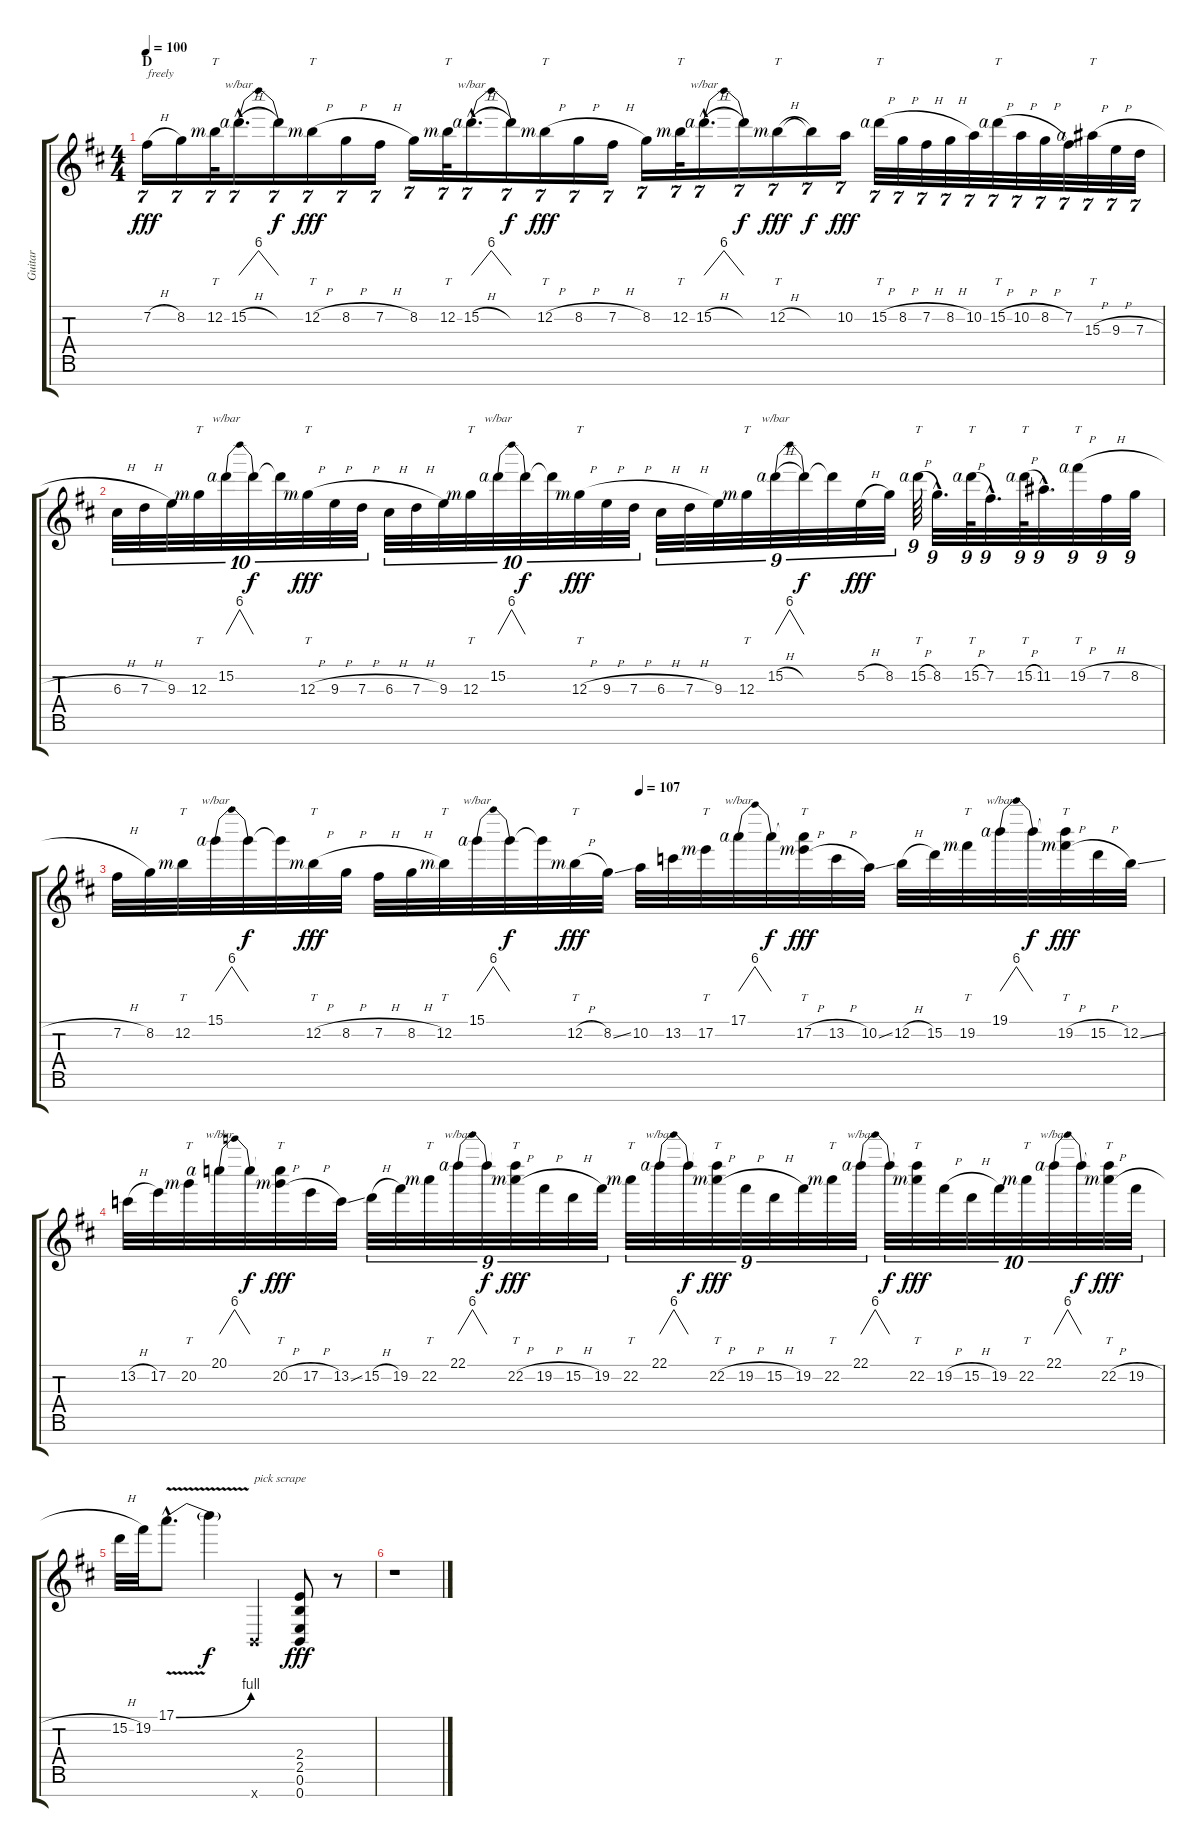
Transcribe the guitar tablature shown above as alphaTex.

\track ("Guitar" "Guitar") {instrument distortionguitar}
\staff {score tabs}
\tuning (E4 B3 G3 D3 A2 E2 B1) {hide}
\ts (4 4)
\section ("" "D")
\tempo 100
\clef g2
\ks d
7.2{h}.16{tu (7 4) txt "freely" dy fff} 8.2.16{tu (7 4)} 12.2{rf 3}.32{tt tu (7 4)} 15.2{h hac rf 4}.16{d tu (7 4) tbe (dip default 0 0 30 24 60 0)} 15.2{t}.16{tu (7 4) dy f} 12.2{h rf 3}.16{tt tu (7 4) dy fff} 8.2{h}.16{tu (7 4)} 7.2{h}.16{tu (7 4)} 8.2.16{tu (7 4)} 12.2{rf 3}.32{tt tu (7 4)} 15.2{h hac rf 4}.16{d tu (7 4) tbe (dip default 0 0 30 24 60 0)} 15.2{t}.16{tu (7 4) dy f} 12.2{h rf 3}.16{tt tu (7 4) dy fff} 8.2{h}.16{tu (7 4)} 7.2{h}.16{tu (7 4)} 8.2.16{tu (7 4)} 12.2{rf 3}.32{tt tu (7 4)} 15.2{h hac rf 4}.16{d tu (7 4) tbe (dip default 0 0 30 24 60 0)} 15.2{t}.16{tu (7 4) dy f} 12.2{h rf 3}.16{tt tu (7 4) dy fff} 12.2{t}.16{tu (7 4) dy f} 10.2.16{tu (7 4) dy fff} 15.2{h rf 4}.32{tt tu (7 4)} 8.2{h}.32{tu (7 4)} 7.2{h}.32{tu (7 4)} 8.2{h}.32{tu (7 4)} 10.2.32{tu (7 4)} 15.2{h rf 4}.32{tt tu (7 4)} 10.2{h}.32{tu (7 4)} 8.2{h}.32{tu (7 4)} 7.2.32{tu (7 4)} 15.3{h rf 4}.32{tt tu (7 4)} 9.3{h}.32{tu (7 4)} 7.3{h}.32{tu (7 4)} |
6.3{h}.32{tu (10 8)} 7.3{h}.32{tu (10 8)} 9.3.32{tu (10 8)} 12.3{rf 3}.32{tt tu (10 8)} 15.2{rf 4}.32{tu (10 8) tbe (dip default 0 0 30 24 60 0)} 15.2{t}.32{tu (10 8) dy f} 15.2{t}.32{tu (10 8)} 12.3{h rf 3}.32{tt tu (10 8) dy fff} 9.3{h}.32{tu (10 8)} 7.3{h}.32{tu (10 8)} 6.3{h}.32{tu (10 8)} 7.3{h}.32{tu (10 8)} 9.3.32{tu (10 8)} 12.3{rf 3}.32{tt tu (10 8)} 15.2{rf 4}.32{tu (10 8) tbe (dip default 0 0 30 24 60 0)} 15.2{t}.32{tu (10 8) dy f} 15.2{t}.32{tu (10 8)} 12.3{h rf 3}.32{tt tu (10 8) dy fff} 9.3{h}.32{tu (10 8)} 7.3{h}.32{tu (10 8)} 6.3{h}.32{tu (9 8)} 7.3{h}.32{tu (9 8)} 9.3.32{tu (9 8)} 12.3{rf 3}.32{tt tu (9 8)} 15.2{h rf 4}.32{tu (9 8) tbe (dip default 0 0 30 24 60 0)} 15.2{t}.32{tu (9 8) dy f} 15.2{t}.32{tu (9 8)} 5.2{h}.32{tu (9 8) dy fff} 8.2.32{tu (9 8)} 15.2{h rf 4}.64{tt tu (9 8)} 8.2{hac}.32{d tu (9 8)} 15.2{h rf 4}.64{tt tu (9 8)} 7.2{hac}.32{d tu (9 8)} 15.2{h rf 4}.64{tt tu (9 8)} 11.2{hac}.32{d tu (9 8)} 19.2{h rf 4}.32{tt tu (9 8)} 7.2{h}.32{tu (9 8)} 8.2{h}.32{tu (9 8)} |
\tempo (107 0.5)
7.2{h}.32 8.2.32 12.2{rf 3}.32{tt} 15.1{rf 4}.32{tbe (dip default 0 0 30 24 60 0)} 15.1{t}.32{dy f} 15.1{t}.32 12.2{h rf 3}.32{tt dy fff} 8.2{h}.32 7.2{h}.32 8.2{h}.32 12.2{rf 3}.32{tt} 15.1{rf 4}.32{tbe (dip default 0 0 30 24 60 0)} 15.1{t}.32{dy f} 15.1{t}.32 12.2{h rf 3}.32{tt dy fff} 8.2{ss}.32 10.2.32 13.2.32 17.2{rf 3}.32{tt} 17.1{rf 4}.32{tbe (dip default 0 0 30 24 60 0)} 17.1{t}.32{dy f} (17.1{t} 17.2{h rf 3}).32{tt dy fff} 13.2{h}.32 10.2{ss}.32 12.2{h}.32 15.2.32 19.2{rf 3}.32{tt} 19.1{rf 4}.32{tbe (dip default 0 0 30 24 60 0)} 19.1{t}.32{dy f} (19.1{t} 19.2{h rf 3}).32{tt dy fff} 15.2{h}.32 12.2{ss}.32 |
13.2{h}.32 17.2.32 20.2{rf 3}.32{tt} 20.1{rf 4}.32{tbe (dip default 0 0 30 24 60 0)} 20.1{t}.32{dy f} (20.1{t} 20.2{h rf 3}).32{tt dy fff} 17.2{h}.32 13.2{ss}.32 15.2{h}.32{tu (9 8)} 19.2.32{tu (9 8)} 22.2{rf 3}.32{tt tu (9 8)} 22.1{rf 4}.32{tu (9 8) tbe (dip default 0 0 30 24 60 0)} 22.1{t}.32{tu (9 8) dy f} (22.1{t} 22.2{h rf 3}).32{tt tu (9 8) dy fff} 19.2{h}.32{tu (9 8)} 15.2{h}.32{tu (9 8)} 19.2.32{tu (9 8)} 22.2{rf 3}.32{tt tu (9 8)} 22.1{rf 4}.32{tu (9 8) tbe (dip default 0 0 30 24 60 0)} 22.1{t}.32{tu (9 8) dy f} (22.1{t} 22.2{h rf 3}).32{tt tu (9 8) dy fff} 19.2{h}.32{tu (9 8)} 15.2{h}.32{tu (9 8)} 19.2.32{tu (9 8)} 22.2{rf 3}.32{tt tu (9 8)} 22.1{rf 4}.32{tu (9 8) tbe (dip default 0 0 30 24 60 0)} 22.1{t}.32{tu (10 8) dy f} (22.1{t} 22.2{rf 3}).32{tt tu (10 8) dy fff} 19.2{h}.32{tu (10 8)} 15.2{h}.32{tu (10 8)} 19.2.32{tu (10 8)} 22.2{rf 3}.32{tt tu (10 8)} 22.1{rf 4}.32{tu (10 8) tbe (dip default 0 0 30 24 60 0)} 22.1{t}.32{tu (10 8) dy f} (22.1{t} 22.2{h rf 3}).32{tt tu (10 8) dy fff} 19.2{h}.32{tu (10 8)} |
15.2{h}.32 19.2.32 17.1{be (bend 0 0 60 4) v hac}.8{d} 17.1{t}.4{dy f} 0.7{x}.4{txt "pick scrape"} (2.4 2.5 0.6 0.7).8{dy fff} r.8 |
r.1
